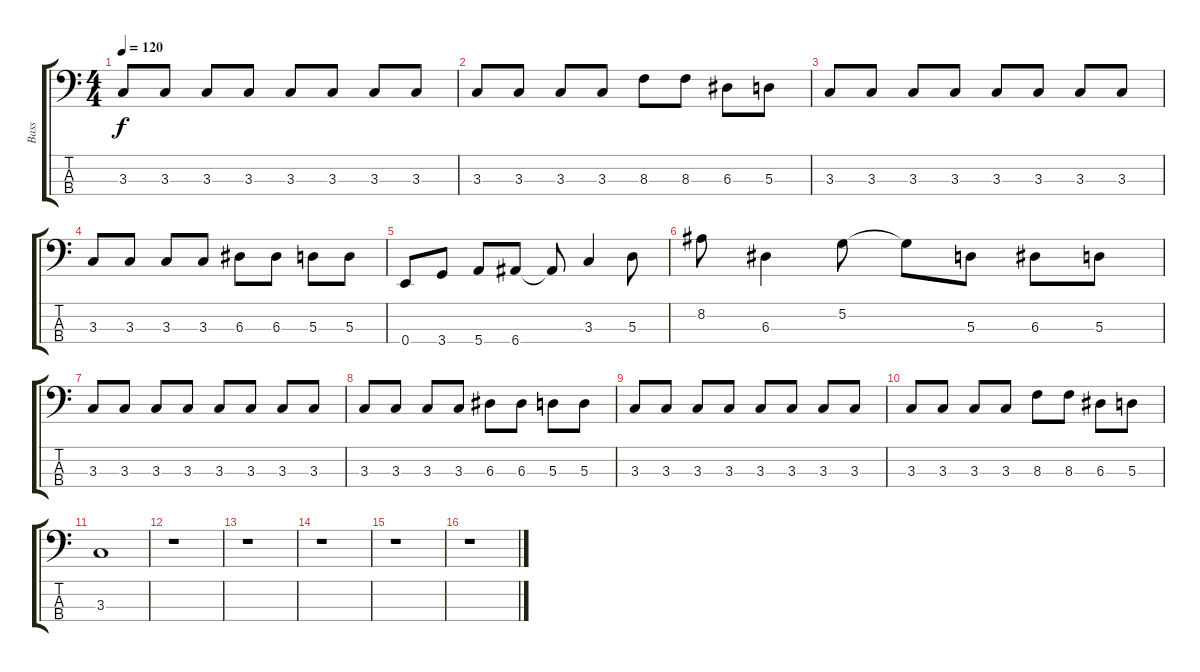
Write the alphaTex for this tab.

\track ("Bass" "Bass") {instrument electricbasspick}
\staff {score tabs}
\tuning (G2 D2 A1 E1) {hide}
\ts (4 4)
\tempo 120
\clef f4
\ks c
3.3.8{dy f} 3.3.8 3.3.8 3.3.8 3.3.8 3.3.8 3.3.8 3.3.8 |
3.3.8 3.3.8 3.3.8 3.3.8 8.3.8 8.3.8 6.3.8 5.3.8 |
3.3.8 3.3.8 3.3.8 3.3.8 3.3.8 3.3.8 3.3.8 3.3.8 |
3.3.8 3.3.8 3.3.8 3.3.8 6.3.8 6.3.8 5.3.8 5.3.8 |
0.4.8 3.4.8 5.4.8 6.4.8 6.4{t}.8 3.3.4 5.3.8 |
8.2.8 6.3.4 5.2.8 5.2{t}.8 5.3.8 6.3.8 5.3.8 |
3.3.8 3.3.8 3.3.8 3.3.8 3.3.8 3.3.8 3.3.8 3.3.8 |
3.3.8 3.3.8 3.3.8 3.3.8 6.3.8 6.3.8 5.3.8 5.3.8 |
3.3.8 3.3.8 3.3.8 3.3.8 3.3.8 3.3.8 3.3.8 3.3.8 |
3.3.8 3.3.8 3.3.8 3.3.8 8.3.8 8.3.8 6.3.8 5.3.8 |
3.3.1 |
r.1 |
r.1 |
r.1 |
r.1 |
r.1
